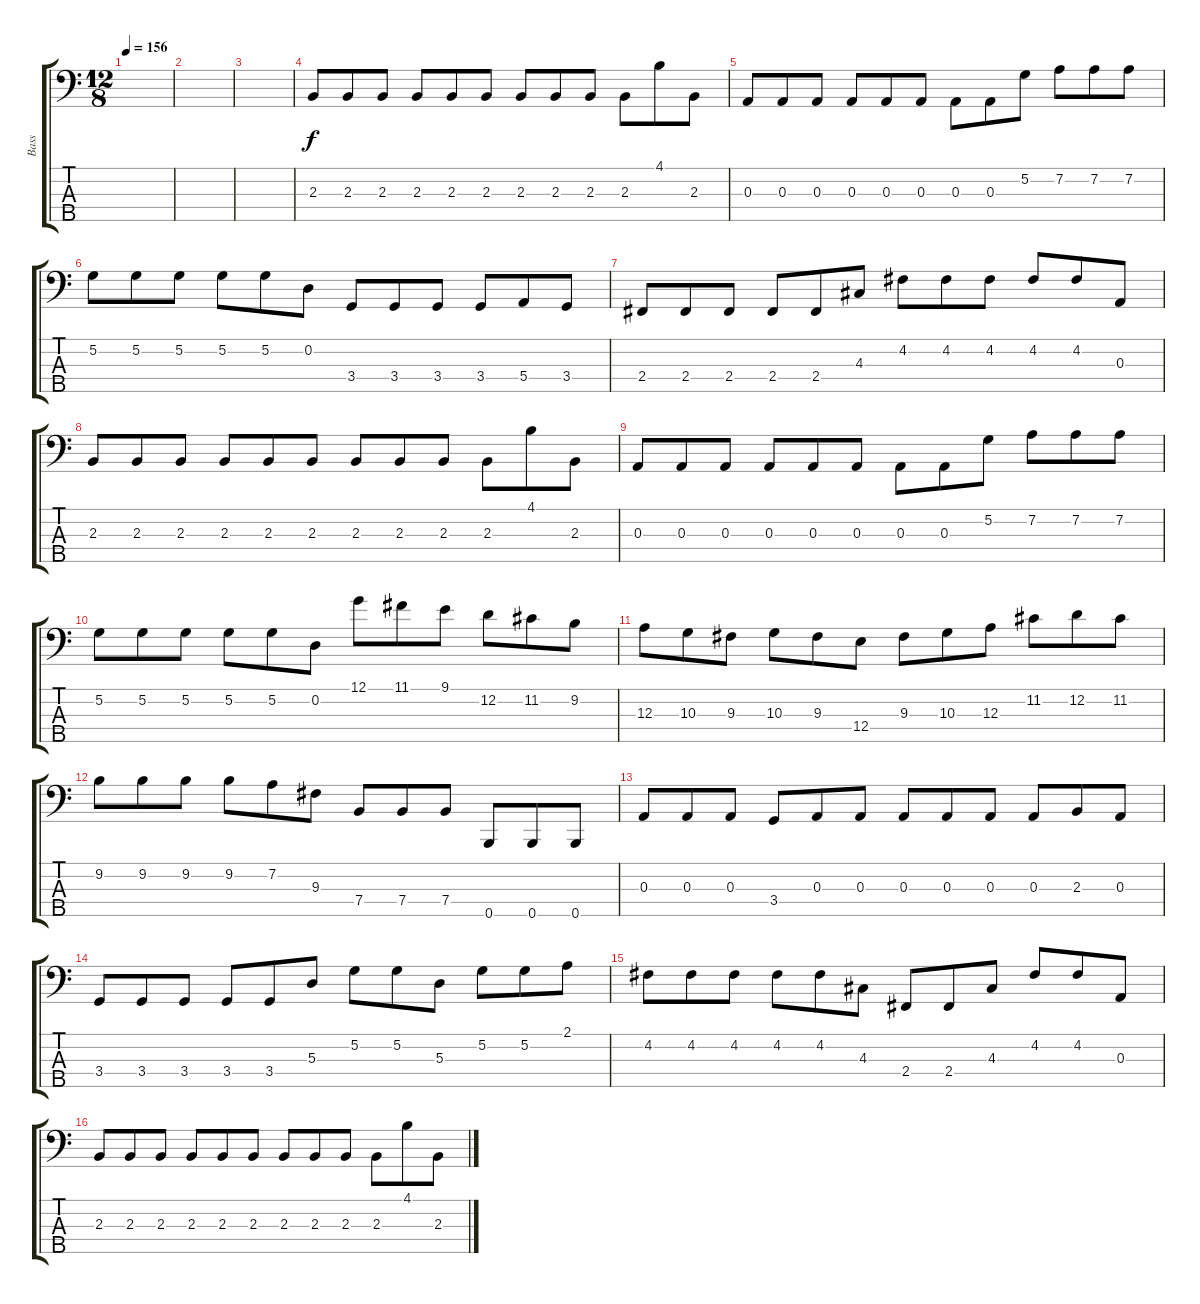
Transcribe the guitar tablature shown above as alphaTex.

\track ("Bass" "Bass") {instrument electricbassfinger}
\staff {score tabs}
\tuning (G2 D2 A1 E1 B0) {hide}
\ts (12 8)
\tempo 156
\clef f4
\ks c
|
|
|
2.3.8{volume 14} 2.3.8 2.3.8 2.3.8 2.3.8 2.3.8 2.3.8 2.3.8 2.3.8 2.3.8 4.1.8 2.3.8 |
0.3.8 0.3.8 0.3.8 0.3.8 0.3.8 0.3.8 0.3.8 0.3.8 5.2.8 7.2.8 7.2.8 7.2.8 |
5.2.8 5.2.8 5.2.8 5.2.8 5.2.8 0.2.8 3.4.8 3.4.8 3.4.8 3.4.8 5.4.8 3.4.8 |
2.4.8 2.4.8 2.4.8 2.4.8 2.4.8 4.3.8 4.2.8 4.2.8 4.2.8 4.2.8 4.2.8 0.3.8 |
2.3.8 2.3.8 2.3.8 2.3.8 2.3.8 2.3.8 2.3.8 2.3.8 2.3.8 2.3.8 4.1.8 2.3.8 |
0.3.8 0.3.8 0.3.8 0.3.8 0.3.8 0.3.8 0.3.8 0.3.8 5.2.8 7.2.8 7.2.8 7.2.8 |
5.2.8 5.2.8 5.2.8 5.2.8 5.2.8 0.2.8 12.1.8 11.1.8 9.1.8 12.2.8 11.2.8 9.2.8 |
12.3.8 10.3.8 9.3.8 10.3.8 9.3.8 12.4.8 9.3.8 10.3.8 12.3.8 11.2.8 12.2.8 11.2.8 |
9.2.8 9.2.8 9.2.8 9.2.8 7.2.8 9.3.8 7.4.8 7.4.8 7.4.8 0.5.8 0.5.8 0.5.8 |
0.3.8 0.3.8 0.3.8 3.4.8 0.3.8 0.3.8 0.3.8 0.3.8 0.3.8 0.3.8 2.3.8 0.3.8 |
3.4.8 3.4.8 3.4.8 3.4.8 3.4.8 5.3.8 5.2.8 5.2.8 5.3.8 5.2.8 5.2.8 2.1.8 |
4.2.8 4.2.8 4.2.8 4.2.8 4.2.8 4.3.8 2.4.8 2.4.8 4.3.8 4.2.8 4.2.8 0.3.8 |
2.3.8 2.3.8 2.3.8 2.3.8 2.3.8 2.3.8 2.3.8 2.3.8 2.3.8 2.3.8 4.1.8 2.3.8
